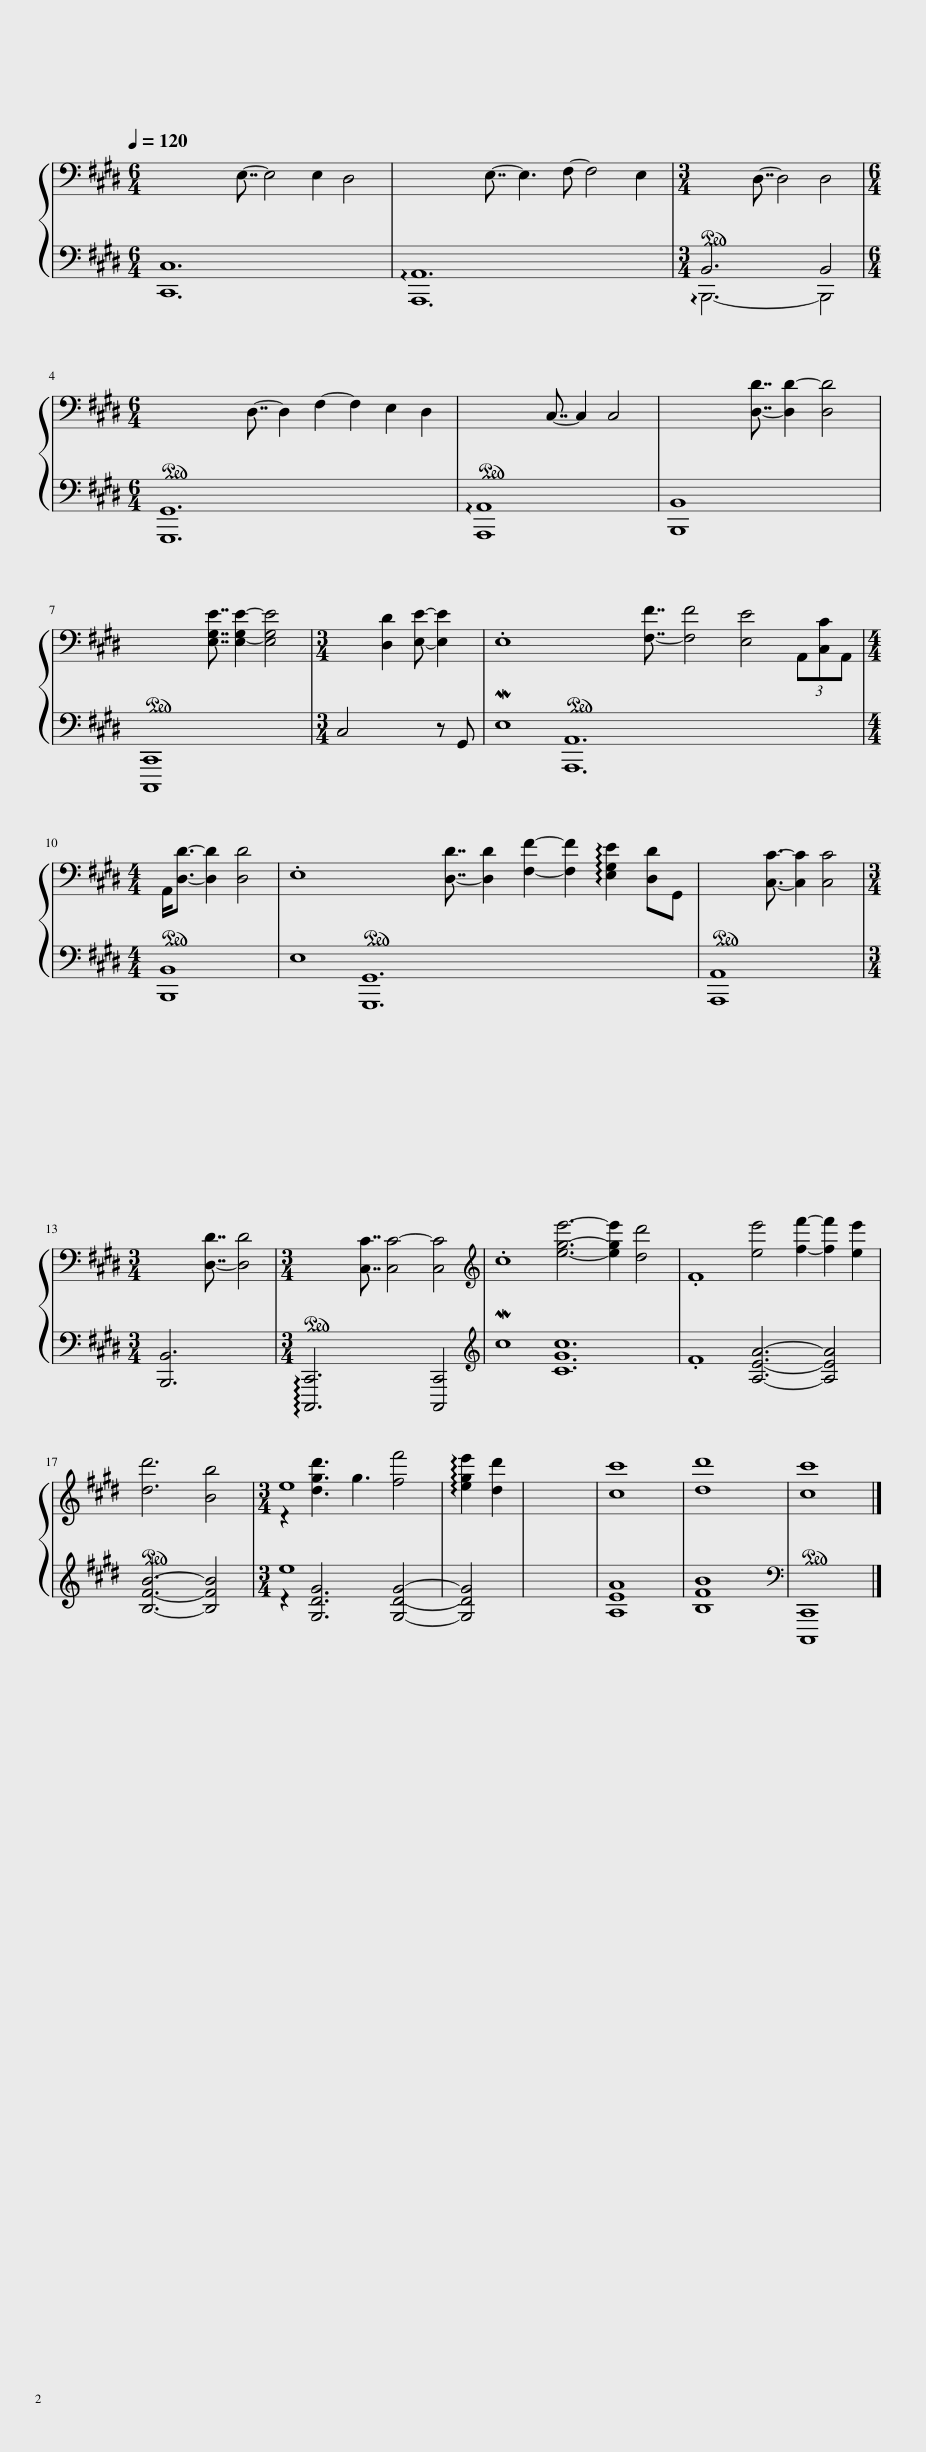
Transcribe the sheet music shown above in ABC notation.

X:1
%%score { ( 1 5 ) | ( 2 3 4 ) }
L:1/8
Q:1/4=120
M:6/4
I:linebreak $
K:E
V:1 bass
V:5 bass
V:2 bass
V:3 bass
V:4 bass
V:1
 x12 E,7/4- E,4 E,2 D,4 | x12 E,7/4- E,3 F,- F,4 E,2 |[M:3/4] x6 D,7/4- D,4 D,4 |$[M:6/4] x12 D,7/4- D,2 F,2- F,2 E,2 D,2 | x8 C,7/4- C,2 C,4 | %5
 x8 [D,-D]7/4 [D,D-]2 [D,D]4 |$ x8 [E,G,E]7/4 [E,-G,E-]2 [E,G,E]4 |[M:3/4] x4 [D,D]2 [E,E]- [E,E]2 | .E,8 x12 [F,-F]7/4 [F,F]4 [E,E]4 (3A,,[C,C]A,, |$[M:4/4] A,,<[D,D]- [D,D]2 [D,D]4 | %10
 .E,8 x12 [D,-D]7/4 [D,D]2 [F,F]2- [F,F]2 !arpeggio![E,G,E]2 [D,D]G,, | x8 [C,C]3/2- [C,C]2 [C,C]4 |$[M:3/4] x6 [D,-D]7/4 [D,D]4 |[M:3/4] x6 [C,C]7/4 [C,C-]4 [C,C]4 |[K:treble] .c8 [ege']6- [ege']2 [dd']4 | %15
 .F8 [ee']4 [ff']2- [ff']2 [ee']2 |$ [dd']6 [Bb]4 |[M:3/4] e8 x4 | !arpeggio![ege']2 [dd']2 | x6 | %20
 c'8 | d'8 | c'8 |] %23
V:2
 C,12 x47/4 | !arpeggio!A,,12 x47/4 |[M:3/4]!ped! B,,6 x23/4 B,,4 |$[M:6/4]!ped! G,,12 x47/4 |!ped! !arpeggio!A,,8 x31/4 | %5
 B,,8 x31/4 |$!ped! C,,8 x31/4 |[M:3/4] C,4 x3 z G,, | ME,8!ped! A,,12 x47/4 |$[M:4/4]!ped! B,,8 | %10
 E,8!ped! G,,12 x47/4 |!ped! A,,8 x15/2 |$[M:3/4] [B,,,B,,]6 x23/4 |[M:3/4]!ped! !arpeggio![C,,,C,,]6 x23/4 [C,,,C,,]4 |[K:treble] Mc8 c12 | %15
 .F8 [A,EA]6- [A,EA]4 |$!ped! [B,FB]6- [B,FB]4 |[M:3/4] e8 x4 | x4 | x6 | %20
 A8 | B8 |[K:bass]!ped! C,,8 |] %23
V:3
 C,,12 x47/4 | A,,,12 x47/4 |[M:3/4] !arpeggio!B,,,6- x23/4 B,,,4 |$[M:6/4] G,,,12 x47/4 | A,,,8 x31/4 | %5
 B,,,8 x31/4 |$ C,,,8 x31/4 |[M:3/4] x9 | x8 A,,,12 x47/4 |$[M:4/4] B,,,8 | %10
 x8 G,,,12 x47/4 | A,,,8 x15/2 |$[M:3/4] x47/4 |[M:3/4] x63/4 |[K:treble] x8 G12 | %15
 x18 |$ x10 |[M:3/4] z2 [G,DG]6 [G,DG]4- | [G,DG]4 | x6 | %20
 E8 | F8 |[K:bass] C,,,8 |] %23
V:4
 x95/4 | x95/4 |[M:3/4] x63/4 |$[M:6/4] x95/4 | x63/4 | %5
 x63/4 |$ x63/4 |[M:3/4] x9 | x127/4 |$[M:4/4] x8 | %10
 x127/4 | x31/2 |$[M:3/4] x47/4 |[M:3/4] x63/4 |[K:treble] x8 C12 | %15
 x18 |$ x10 |[M:3/4] x12 | x4 | x6 | %20
 A,8 | B,8 |[K:bass] x8 |] %23
V:5
 x95/4 | x95/4 |[M:3/4] x63/4 |$[M:6/4] x95/4 | x63/4 | %5
 x63/4 |$ x63/4 |[M:3/4] x9 | x127/4 |$[M:4/4] x8 | %10
 x127/4 | x31/2 |$[M:3/4] x47/4 |[M:3/4] x63/4 |[K:treble] x20 | %15
 x18 |$ x10 |[M:3/4] z2 [dgd']3 g3 [ff']4 | x4 | x6 | %20
 c8 | d8 | c8 |] %23
